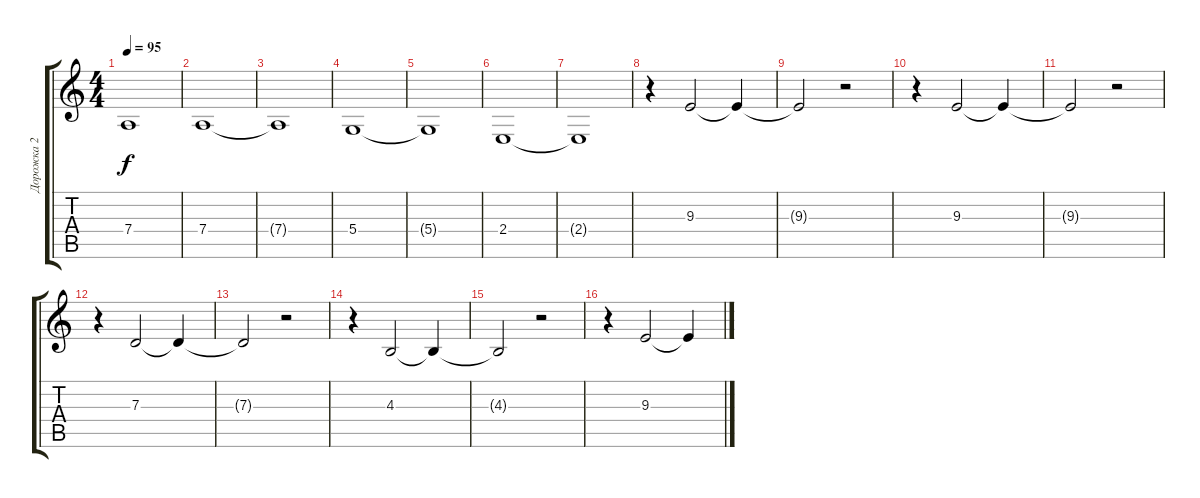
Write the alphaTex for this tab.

\track ("Дорожка 2" "Дорожка 2") {instrument stringensemble2}
\staff {score tabs}
\tuning (E4 B3 G3 D3 A2 E2) {hide}
\ts (4 4)
\tempo 95
\clef g2
\ks c
7.4{t}.1{dy f} |
7.4.1 |
7.4{t}.1 |
5.4.1 |
5.4{t}.1 |
2.4.1 |
2.4{t}.1 |
r.4 9.3.2 9.3{t}.4 |
9.3{t}.2 r.2 |
r.4 9.3.2 9.3{t}.4 |
9.3{t}.2 r.2 |
r.4 7.3.2 7.3{t}.4 |
7.3{t}.2 r.2 |
r.4 4.3.2 4.3{t}.4 |
4.3{t}.2 r.2 |
r.4 9.3.2 9.3{t}.4
